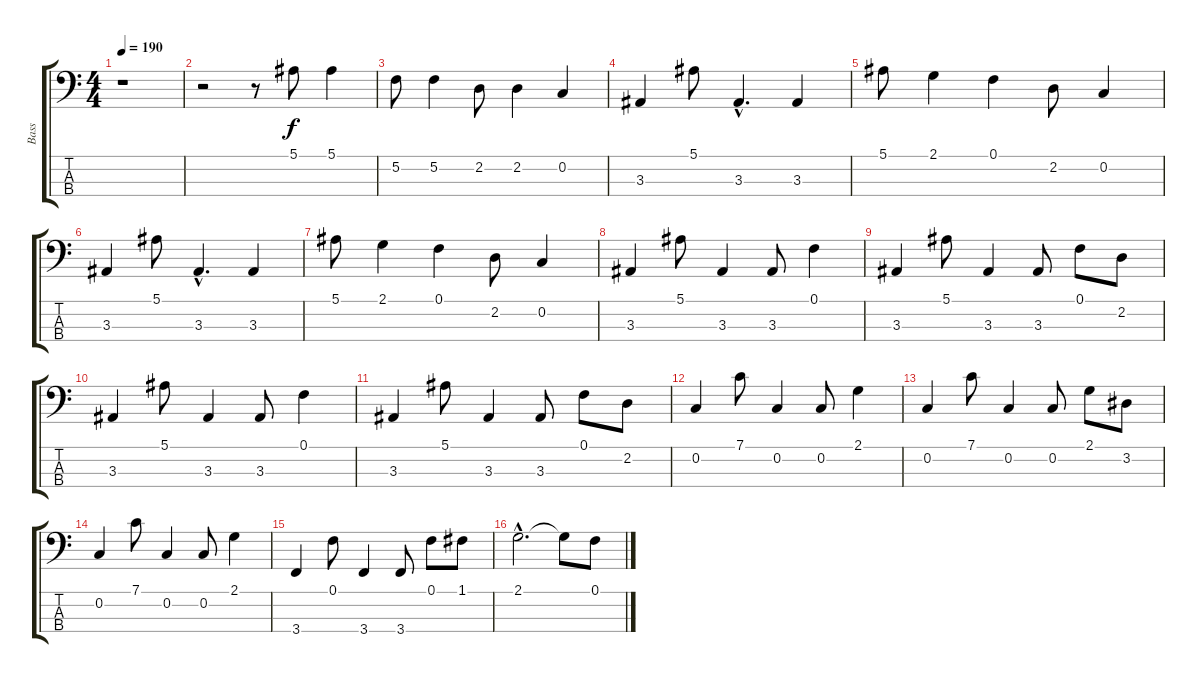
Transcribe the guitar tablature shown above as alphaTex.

\track ("Bass" "Bass") {instrument electricbasspick}
\staff {score tabs}
\tuning (F2 C2 G1 D1) {hide}
\ts (4 4)
\tempo 190
\clef f4
\ks c
r.1{dy f} |
r.2 r.8 5.1.8 5.1.4 |
5.2.8 5.2.4 2.2.8 2.2.4 0.2.4 |
3.3.4 5.1.8 3.3{hac}.4{d} 3.3.4 |
5.1.8 2.1.4 0.1.4 2.2.8 0.2.4 |
3.3.4 5.1.8 3.3{hac}.4{d} 3.3.4 |
5.1.8 2.1.4 0.1.4 2.2.8 0.2.4 |
3.3.4 5.1.8 3.3.4 3.3.8 0.1.4 |
3.3.4 5.1.8 3.3.4 3.3.8 0.1.8 2.2.8 |
3.3.4 5.1.8 3.3.4 3.3.8 0.1.4 |
3.3.4 5.1.8 3.3.4 3.3.8 0.1.8 2.2.8 |
0.2.4 7.1.8 0.2.4 0.2.8 2.1.4 |
0.2.4 7.1.8 0.2.4 0.2.8 2.1.8 3.2.8 |
0.2.4 7.1.8 0.2.4 0.2.8 2.1.4 |
3.4.4 0.1.8 3.4.4 3.4.8 0.1.8 1.1.8 |
2.1{hac}.2{d} 2.1{t}.8 0.1.8
